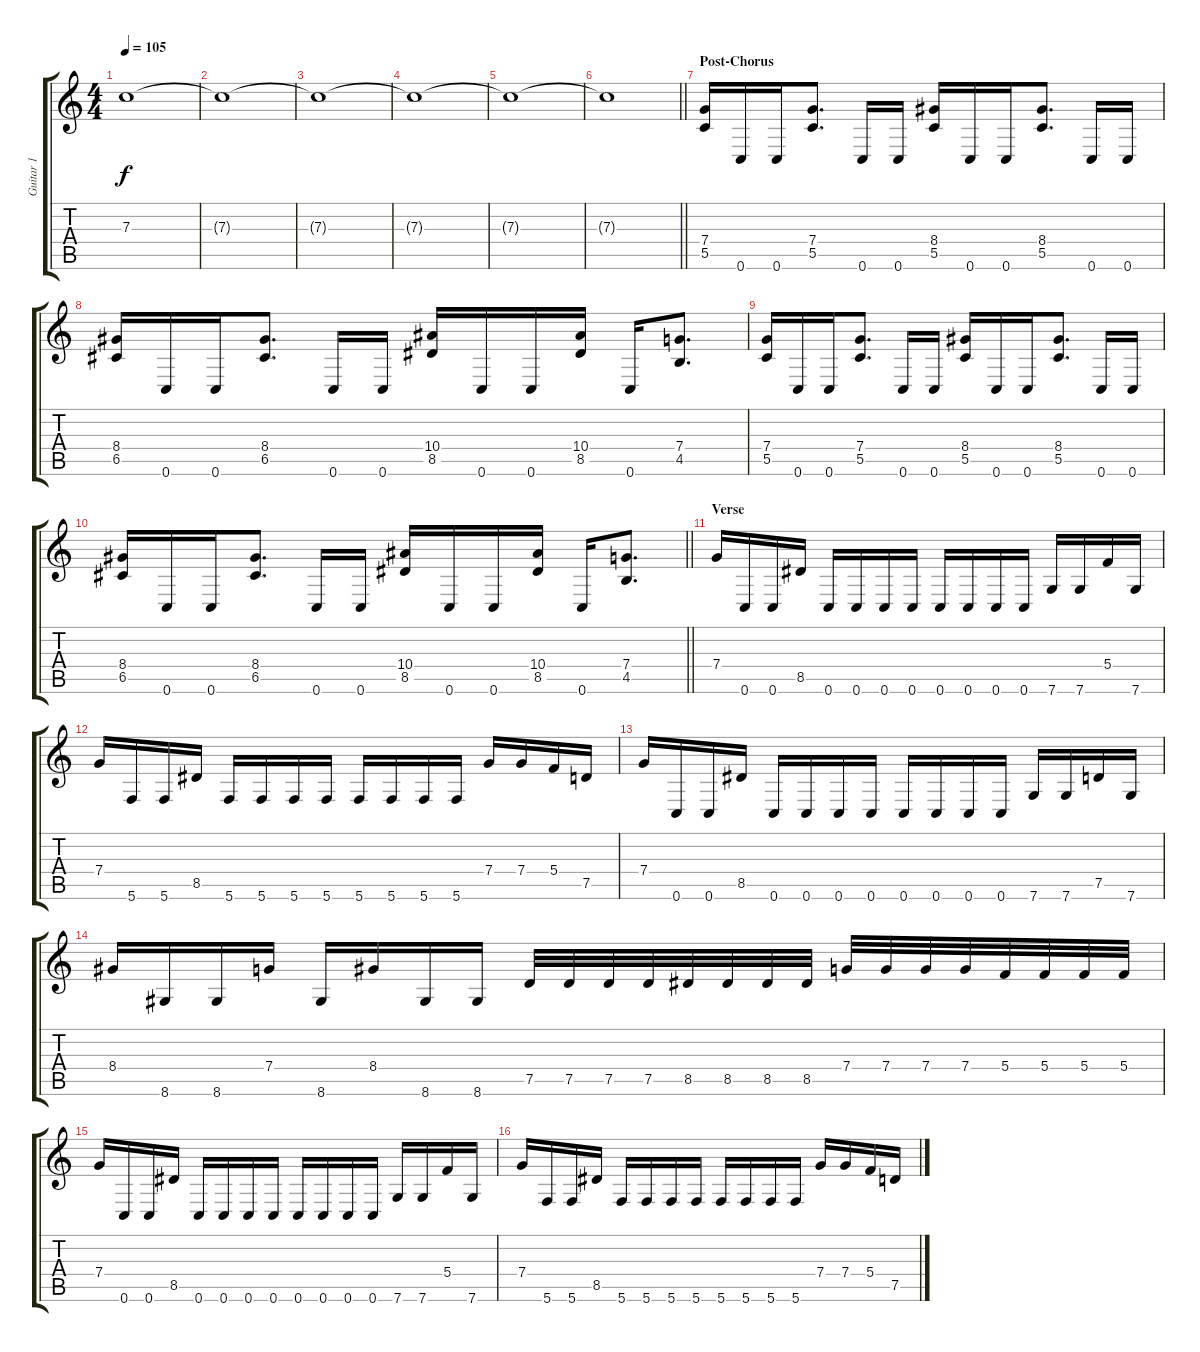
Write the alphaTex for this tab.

\track ("Guitar 1" "Guitar 1") {instrument distortionguitar}
\staff {score tabs}
\tuning (D4 A3 F3 C3 G2 C2) {hide}
\ts (4 4)
\tempo 105
\clef g2
\ks c
7.3{t}.1{dy f} |
7.3{t}.1 |
7.3{t}.1 |
7.3{t}.1 |
7.3{t}.1 |
\barLineRight lightlight
7.3{t}.1 |
\section ("" "Post-Chorus")
(7.4 5.5).16 0.6.16 0.6.16 (7.4 5.5).8{d} 0.6.16 0.6.16 (8.4 5.5).16 0.6.16 0.6.16 (8.4 5.5).8{d} 0.6.16 0.6.16 |
(8.4 6.5).16 0.6.16 0.6.16 (8.4 6.5).8{d} 0.6.16 0.6.16 (10.4 8.5).16 0.6.16 0.6.16 (10.4 8.5).16 0.6.16 (7.4 4.5).8{d} |
(7.4 5.5).16 0.6.16 0.6.16 (7.4 5.5).8{d} 0.6.16 0.6.16 (8.4 5.5).16 0.6.16 0.6.16 (8.4 5.5).8{d} 0.6.16 0.6.16 |
\barLineRight lightlight
(8.4 6.5).16 0.6.16 0.6.16 (8.4 6.5).8{d} 0.6.16 0.6.16 (10.4 8.5).16 0.6.16 0.6.16 (10.4 8.5).16 0.6.16 (7.4 4.5).8{d} |
\section ("" "Verse")
7.4.16 0.6.16 0.6.16 8.5.16 0.6.16 0.6.16 0.6.16 0.6.16 0.6.16 0.6.16 0.6.16 0.6.16 7.6.16 7.6.16 5.4.16 7.6.16 |
7.4.16 5.6.16 5.6.16 8.5.16 5.6.16 5.6.16 5.6.16 5.6.16 5.6.16 5.6.16 5.6.16 5.6.16 7.4.16 7.4.16 5.4.16 7.5.16 |
7.4.16 0.6.16 0.6.16 8.5.16 0.6.16 0.6.16 0.6.16 0.6.16 0.6.16 0.6.16 0.6.16 0.6.16 7.6.16 7.6.16 7.5.16 7.6.16 |
8.4.16 8.6.16 8.6.16 7.4.16 8.6.16 8.4.16 8.6.16 8.6.16 7.5.32 7.5.32 7.5.32 7.5.32 8.5.32 8.5.32 8.5.32 8.5.32 7.4.32 7.4.32 7.4.32 7.4.32 5.4.32 5.4.32 5.4.32 5.4.32 |
7.4.16 0.6.16 0.6.16 8.5.16 0.6.16 0.6.16 0.6.16 0.6.16 0.6.16 0.6.16 0.6.16 0.6.16 7.6.16 7.6.16 5.4.16 7.6.16 |
7.4.16 5.6.16 5.6.16 8.5.16 5.6.16 5.6.16 5.6.16 5.6.16 5.6.16 5.6.16 5.6.16 5.6.16 7.4.16 7.4.16 5.4.16 7.5.16
